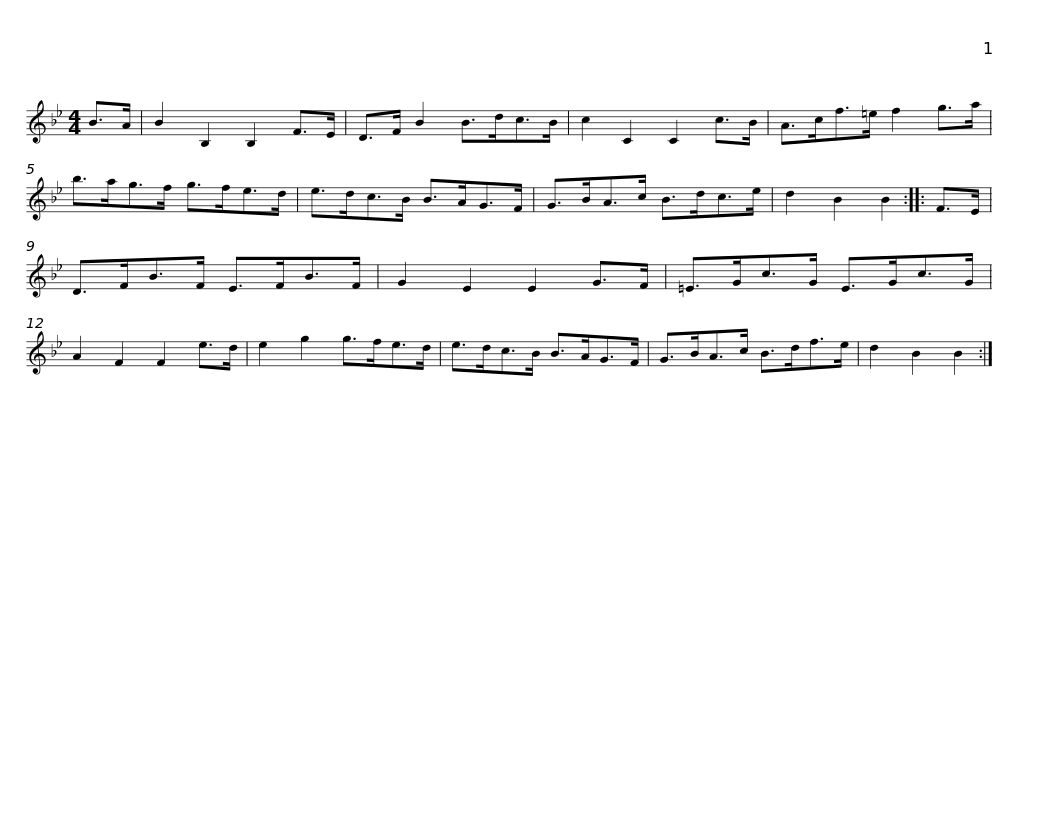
X:1
L:1/8
M:4/4
I:linebreak $
K:Bb
V:1 treble
V:1
 B>A | B2 B,2 B,2 F>E | D>F B2 B>dc>B | c2 C2 C2 c>B | A>cf>=e f2 g>a | %5
 b>ag>f g>fe>d |$ e>dc>B B>AG>F | G>BA>c B>dc>e | d2 B2 B2 :: F>E | %10
 D>FB>F E>FB>F | G2 E2 E2 G>F |$ =E>Gc>G E>Gc>G | A2 F2 F2 e>d | e2 g2 g>fe>d | %15
 e>dc>B B>AG>F | G>BA>c B>df>e |$ d2 B2 B2 :| %18
